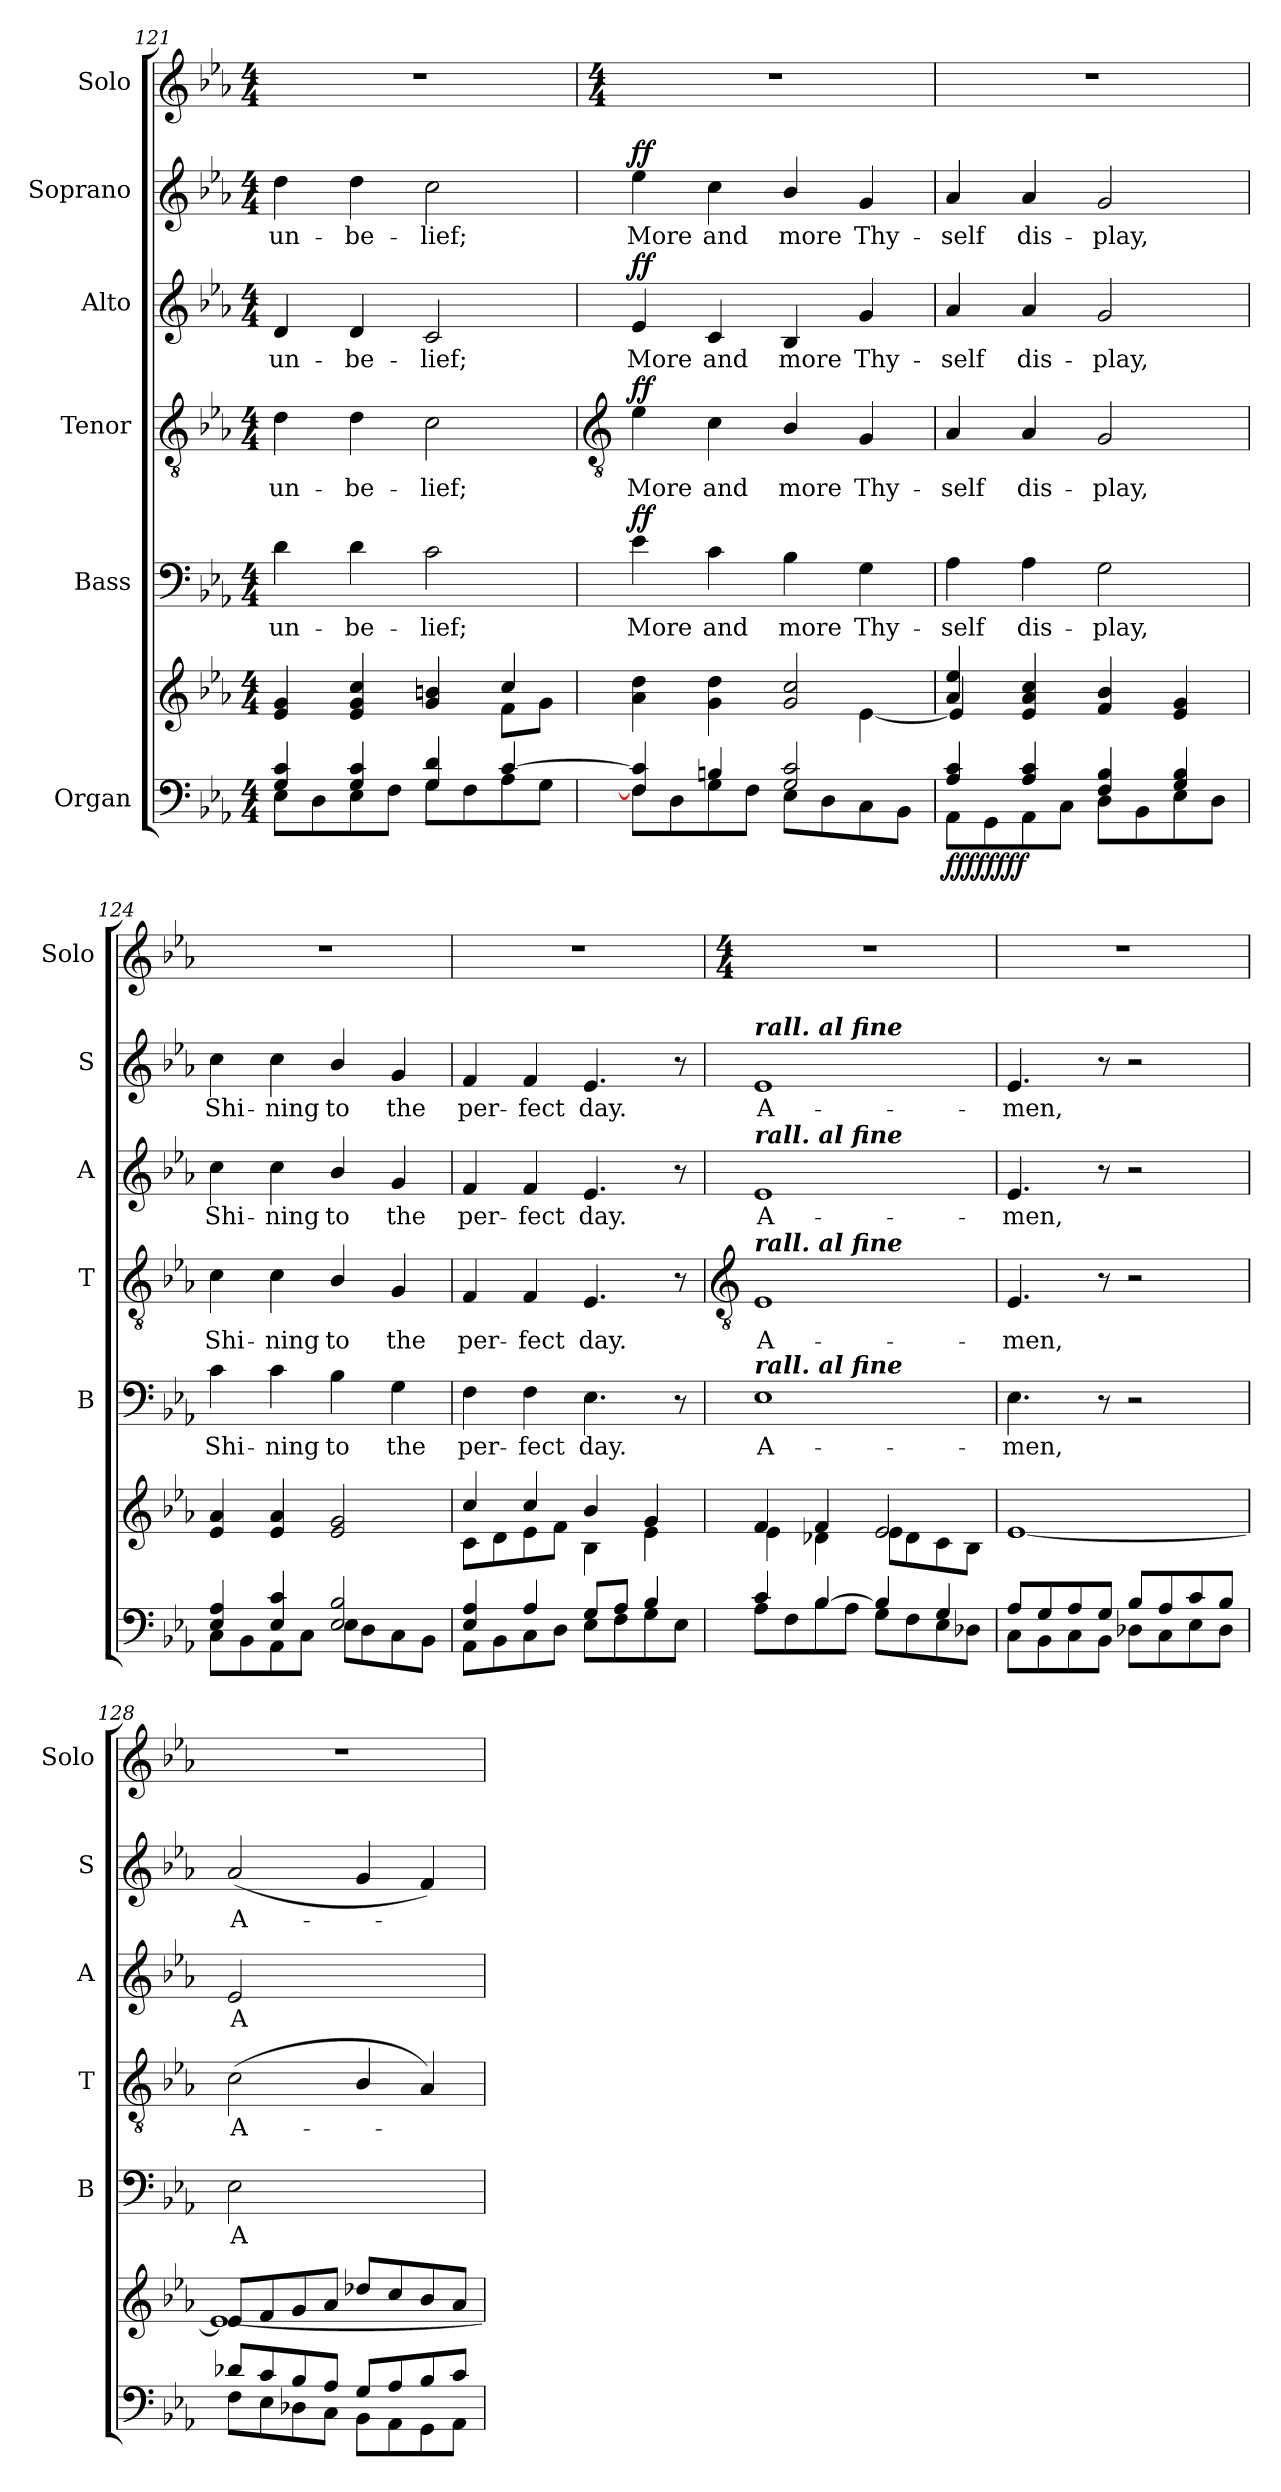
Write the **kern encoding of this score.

**kern	**kern	**dynam	**kern	**text	**dynam	**kern	**text	**dynam	**kern	**text	**dynam	**kern	**text	**dynam	**kern
*part6	*part6	*part6	*part5	*part5	*part5	*part4	*part4	*part4	*part3	*part3	*part3	*part2	*part2	*part2	*part1
*staff7	*staff6	*staff6/7	*staff5	*staff5	*staff5	*staff4	*staff4	*staff4	*staff3	*staff3	*staff3	*staff2	*staff2	*staff2	*staff1
*I"Organ	*	*	*I"Bass	*	*	*I"Tenor	*	*	*I"Alto	*	*	*I"Soprano	*	*	*I"Solo
*	*	*	*I'B	*	*	*I'T	*	*	*I'A	*	*	*I'S	*	*	*I'Solo
*clefF4	*clefG2	*	*clefF4	*	*	*clefGv2	*	*	*clefG2	*	*	*clefG2	*	*	*clefG2
*k[b-e-a-]	*k[b-e-a-]	*	*k[b-e-a-]	*	*	*k[b-e-a-]	*	*	*k[b-e-a-]	*	*	*k[b-e-a-]	*	*	*k[b-e-a-]
*E-:	*E-:	*	*E-:	*	*	*E-:	*	*	*E-:	*	*	*E-:	*	*	*E-:
*M4/4	*M4/4	*	*M4/4	*	*	*M4/4	*	*	*M4/4	*	*	*M4/4	*	*	*M4/4
=121	=121	=121	=121	=121	=121	=121	=121	=121	=121	=121	=121	=121	=121	=121	=121
*^	*^	*	*	*	*	*	*	*	*	*	*	*	*	*	*
!	!	!	!	!	!	!LO:LY:b	!	!	!LO:LY:b	!	!	!LO:LY:b	!	!	!LO:LY:b	!	!
4G/ 4c/	8E-\L	4e- 4g	2.ryy	.	4d	un-	.	4d	un-	.	4d	un-	.	4dd	un-	.	1r
.	8D\	.	.	.	.	.	.	.	.	.	.	.	.	.	.	.	.
!	!	!	!	!	!	!LO:LY:b	!	!	!LO:LY:b	!	!	!LO:LY:b	!	!	!LO:LY:b	!	!
4G/ 4c/	8E-\	4e- 4g 4cc	.	.	4d	-be-	.	4d	-be-	.	4d	-be-	.	4dd	-be-	.	.
.	8F\J	.	.	.	.	.	.	.	.	.	.	.	.	.	.	.	.
!	!	!	!	!	!	!LO:LY:b	!	!	!LO:LY:b	!	!	!LO:LY:b	!	!	!LO:LY:b	!	!
4G/ 4d/	8G\L	4g 4bn	.	.	2c	-lief;	.	2c	-lief;	.	2c	-lief;	.	2cc	-lief;	.	.
.	8F\	.	.	.	.	.	.	.	.	.	.	.	.	.	.	.	.
[4c/	8A-\	4cc/	8f\L	.	.	.	.	.	.	.	.	.	.	.	.	.	.
.	8G\J	.	8g\J	.	.	.	.	.	.	.	.	.	.	.	.	.	.
!!LO:LB:g=z
=122	=122	=122	=122	=122	=122	=122	=122	=122	=122	=122	=122	=122	=122	=122	=122	=122	=122
*	*	*	*	*	*	*	*	*clefGv2	*	*	*	*	*	*	*	*	*
*	*	*	*	*	*	*	*	*	*	*	*	*	*	*	*	*	*M4/4
!	!	!	!	!	!	!LO:LY:b	!LO:DY:b	!	!LO:LY:b	!LO:DY:b	!	!LO:LY:b	!LO:DY:b	!	!LO:LY:b	!LO:DY:b	!
4F/] 4c/]	8F\L	4a- 4dd	2.ryy	.	4e-	More	ff	4e-	More	ff	4e-	More	ff	4ee-	More	ff	1r
.	8D\	.	.	.	.	.	.	.	.	.	.	.	.	.	.	.	.
!	!	!	!	!	!	!LO:LY:b	!	!	!LO:LY:b	!	!	!LO:LY:b	!	!	!LO:LY:b	!	!
4Bn/	8G\	4g 4dd	.	.	4c	and	.	4c	and	.	4c	and	.	4cc	and	.	.
.	8F\J	.	.	.	.	.	.	.	.	.	.	.	.	.	.	.	.
!	!	!	!	!	!	!LO:LY:b	!	!	!LO:LY:b	!	!	!LO:LY:b	!	!	!LO:LY:b	!	!
2G/ 2c/	8E-\L	2g 2cc	.	.	4B-\	more	.	4B-/	more	.	4B-/	more	.	4b-/	more	.	.
.	8D\	.	.	.	.	.	.	.	.	.	.	.	.	.	.	.	.
!	!	!	!	!	!	!LO:LY:b	!	!	!LO:LY:b	!	!	!LO:LY:b	!	!	!LO:LY:b	!	!
.	8C\	.	[4e-\	.	4G	Thy-	.	4G	Thy-	.	4g	Thy-	.	4g	Thy-	.	.
.	8BB-\J	.	.	.	.	.	.	.	.	.	.	.	.	.	.	.	.
!!LO:LB:g=z
=123	=123	=123	=123	=123	=123	=123	=123	=123	=123	=123	=123	=123	=123	=123	=123	=123	=123
!	!	!	!	!LO:DY:b=2	!	!LO:LY:b	!	!	!LO:LY:b	!	!	!LO:LY:b	!	!	!LO:LY:b	!	!
!	!	!	!	!LO:DY:n=1:b=2	!	!	!	!	!	!	!	!	!	!	!	!	!
!	!	!	!	!LO:DY:n=2:b	!	!	!	!	!	!	!	!	!	!	!	!	!
!	!	!	!	!LO:DY:n=3:b	!	!	!	!	!	!	!	!	!	!	!	!	!
4A-/ 4c/	8AA-\L	4a-/ 4ee-/	4e-/]	ff ff ff ff	4A-	-self	.	4A-	-self	.	4a-	-self	.	4a-	-self	.	1r
.	8GG\	.	.	.	.	.	.	.	.	.	.	.	.	.	.	.	.
!	!	!	!	!	!	!LO:LY:b	!	!	!LO:LY:b	!	!	!LO:LY:b	!	!	!LO:LY:b	!	!
4A-/ 4c/	8AA-\	4e- 4a- 4cc	2.ryy	.	4A-	dis-	.	4A-	dis-	.	4a-	dis-	.	4a-	dis-	.	.
.	8C\J	.	.	.	.	.	.	.	.	.	.	.	.	.	.	.	.
!	!	!	!	!	!	!LO:LY:b	!	!	!LO:LY:b	!	!	!LO:LY:b	!	!	!LO:LY:b	!	!
4F/ 4B-/	8D\L	4f/ 4b-/	.	.	2G	-play,	.	2G	-play,	.	2g	-play,	.	2g	-play,	.	.
.	8BB-\	.	.	.	.	.	.	.	.	.	.	.	.	.	.	.	.
4G/ 4B-/	8E-\	4e- 4g	.	.	.	.	.	.	.	.	.	.	.	.	.	.	.
.	8D\J	.	.	.	.	.	.	.	.	.	.	.	.	.	.	.	.
=124	=124	=124	=124	=124	=124	=124	=124	=124	=124	=124	=124	=124	=124	=124	=124	=124	=124
!	!	!	!	!	!	!LO:LY:b	!	!	!LO:LY:b	!	!	!LO:LY:b	!	!	!LO:LY:b	!	!
4E-/ 4A-/	8C\L	4e- 4a-	1ryy	.	4c	Shi-	.	4c	Shi-	.	4cc	Shi-	.	4cc	Shi-	.	1r
.	8BB-\	.	.	.	.	.	.	.	.	.	.	.	.	.	.	.	.
!	!	!	!	!	!	!LO:LY:b	!	!	!LO:LY:b	!	!	!LO:LY:b	!	!	!LO:LY:b	!	!
4E-/ 4c/	8AA-\	4e- 4a-	.	.	4c	-ning	.	4c	-ning	.	4cc	-ning	.	4cc	-ning	.	.
.	8C\J	.	.	.	.	.	.	.	.	.	.	.	.	.	.	.	.
!	!	!	!	!	!	!LO:LY:b	!	!	!LO:LY:b	!	!	!LO:LY:b	!	!	!LO:LY:b	!	!
2E-/ 2B-/	8E-\L	2e- 2g	.	.	4B-\	to	.	4B-/	to	.	4b-/	to	.	4b-/	to	.	.
.	8D\	.	.	.	.	.	.	.	.	.	.	.	.	.	.	.	.
!	!	!	!	!	!	!LO:LY:b	!	!	!LO:LY:b	!	!	!LO:LY:b	!	!	!LO:LY:b	!	!
.	8C\	.	.	.	4G	the	.	4G	the	.	4g	the	.	4g	the	.	.
.	8BB-\J	.	.	.	.	.	.	.	.	.	.	.	.	.	.	.	.
=125	=125	=125	=125	=125	=125	=125	=125	=125	=125	=125	=125	=125	=125	=125	=125	=125	=125
!	!	!	!	!	!	!LO:LY:b	!	!	!LO:LY:b	!	!	!LO:LY:b	!	!	!LO:LY:b	!	!
4E-/ 4A-/	8AA-\L	4cc/	8c\L	.	4F	per-	.	4F	per-	.	4f	per-	.	4f	per-	.	1r
.	8BB-\	.	8d\	.	.	.	.	.	.	.	.	.	.	.	.	.	.
!	!	!	!	!	!	!LO:LY:b	!	!	!LO:LY:b	!	!	!LO:LY:b	!	!	!LO:LY:b	!	!
4A-/	8C\	4cc/	8e-\	.	4F	-fect	.	4F	-fect	.	4f	-fect	.	4f	-fect	.	.
.	8D\J	.	8f\J	.	.	.	.	.	.	.	.	.	.	.	.	.	.
!	!	!	!	!	!	!LO:LY:b	!	!	!LO:LY:b	!	!	!LO:LY:b	!	!	!LO:LY:b	!	!
8G/L	8E-\L	4b-/	4B-\	.	4.E-	day.	.	4.E-	day.	.	4.e-	day.	.	4.e-	day.	.	.
8A-/J	8F\	.	.	.	.	.	.	.	.	.	.	.	.	.	.	.	.
4B-/	8G\	4g	4e-\	.	.	.	.	.	.	.	.	.	.	.	.	.	.
.	8E-\J	.	.	.	8r	.	.	8r	.	.	8r	.	.	8r	.	.	.
!!LO:LB:g=z
=126	=126	=126	=126	=126	=126	=126	=126	=126	=126	=126	=126	=126	=126	=126	=126	=126	=126
*	*	*	*	*	*	*	*	*clefGv2	*	*	*	*	*	*	*	*	*
*	*	*	*	*	*	*	*	*	*	*	*	*	*	*	*	*	*M4/4
!	!	!	!	!	!	!	!	!	!	!	!	!	!	!LO:TX:a:Bi:t=rall. al fine	!	!	!
!	!	!	!	!	!	!	!	!	!	!	!LO:TX:a:Bi:t=rall. al fine	!	!	!	!	!	!
!	!	!	!	!	!	!	!	!LO:TX:a:Bi:t=rall. al fine	!	!	!	!	!	!	!	!	!
!	!	!	!	!	!LO:TX:a:Bi:t=rall. al fine	!	!	!	!	!	!	!	!	!	!	!	!
!	!	!	!	!	!	!LO:LY:b	!	!	!LO:LY:b	!	!	!LO:LY:b	!	!	!LO:LY:b	!	!
4c/	8A-\L	4f	4e-\	.	1E-	A-	.	1E-	A-	.	1e-	A-	.	1e-	A-	.	1r
.	8F\	.	.	.	.	.	.	.	.	.	.	.	.	.	.	.	.
[4B-/	8B-\	4f	4d-X\	.	.	.	.	.	.	.	.	.	.	.	.	.	.
.	8A-\J	.	.	.	.	.	.	.	.	.	.	.	.	.	.	.	.
4B-/]	8G\L	2e-	8e-\L	.	.	.	.	.	.	.	.	.	.	.	.	.	.
.	8F\	.	8d-\	.	.	.	.	.	.	.	.	.	.	.	.	.	.
4G/	8E-\	.	8c\	.	.	.	.	.	.	.	.	.	.	.	.	.	.
.	8D-X\J	.	8B-\J	.	.	.	.	.	.	.	.	.	.	.	.	.	.
!!LO:LB:g=z
=127	=127	=127	=127	=127	=127	=127	=127	=127	=127	=127	=127	=127	=127	=127	=127	=127	=127
!	!	!	!	!	!	!LO:LY:b	!	!	!LO:LY:b	!	!	!LO:LY:b	!	!	!LO:LY:b	!	!
8A-/L	8C\L	1ryy	[1e-\	.	4.E-	-men,	.	4.E-	-men,	.	4.e-	-men,	.	4.e-	-men,	.	1r
8G/	8BB-\	.	.	.	.	.	.	.	.	.	.	.	.	.	.	.	.
8A-/	8C\	.	.	.	.	.	.	.	.	.	.	.	.	.	.	.	.
8G/J	8BB-\J	.	.	.	8r	.	.	8r	.	.	8r	.	.	8r	.	.	.
8B-/L	8D-X\L	.	.	.	2r	.	.	2r	.	.	2r	.	.	2r	.	.	.
8A-/	8C\	.	.	.	.	.	.	.	.	.	.	.	.	.	.	.	.
8c/	8E-\	.	.	.	.	.	.	.	.	.	.	.	.	.	.	.	.
8B-/J	8D-\J	.	.	.	.	.	.	.	.	.	.	.	.	.	.	.	.
=128	=128	=128	=128	=128	=128	=128	=128	=128	=128	=128	=128	=128	=128	=128	=128	=128	=128
!	!	!	!	!	!	!LO:LY:b	!	!	!LO:LY:b	!	!	!LO:LY:b	!	!	!LO:LY:b	!	!
8d-X/L	8F\L	8e-L	1e-\_	.	2E-	A-	.	(<2c	A-	.	2e-	A-	.	(<2a-	A-	.	1r
8c/	8E-\	8f	.	.	.	.	.	.	.	.	.	.	.	.	.	.	.
8B-/	8D-X\	8g	.	.	.	.	.	.	.	.	.	.	.	.	.	.	.
8A-/J	8C\J	8a-J	.	.	.	.	.	.	.	.	.	.	.	.	.	.	.
8G/L	8BB-\L	8dd-XL	.	.	2ryy	.	.	4B-/	.	.	2ryy	.	.	4g	.	.	.
8A-/	8AA-\	8cc	.	.	.	.	.	.	.	.	.	.	.	.	.	.	.
8B-/	8GG\	8b-	.	.	.	.	.	4A-)	.	.	.	.	.	4f)	.	.	.
8c/J	8AA-\J	8a-J	.	.	.	.	.	.	.	.	.	.	.	.	.	.	.
*v	*v	*	*	*	*	*	*	*	*	*	*	*	*	*	*	*	*
*	*v	*v	*	*	*	*	*	*	*	*	*	*	*	*	*	*
=	=	=	=	=	=	=	=	=	=	=	=	=	=	=	=
*-	*-	*-	*-	*-	*-	*-	*-	*-	*-	*-	*-	*-	*-	*-	*-
